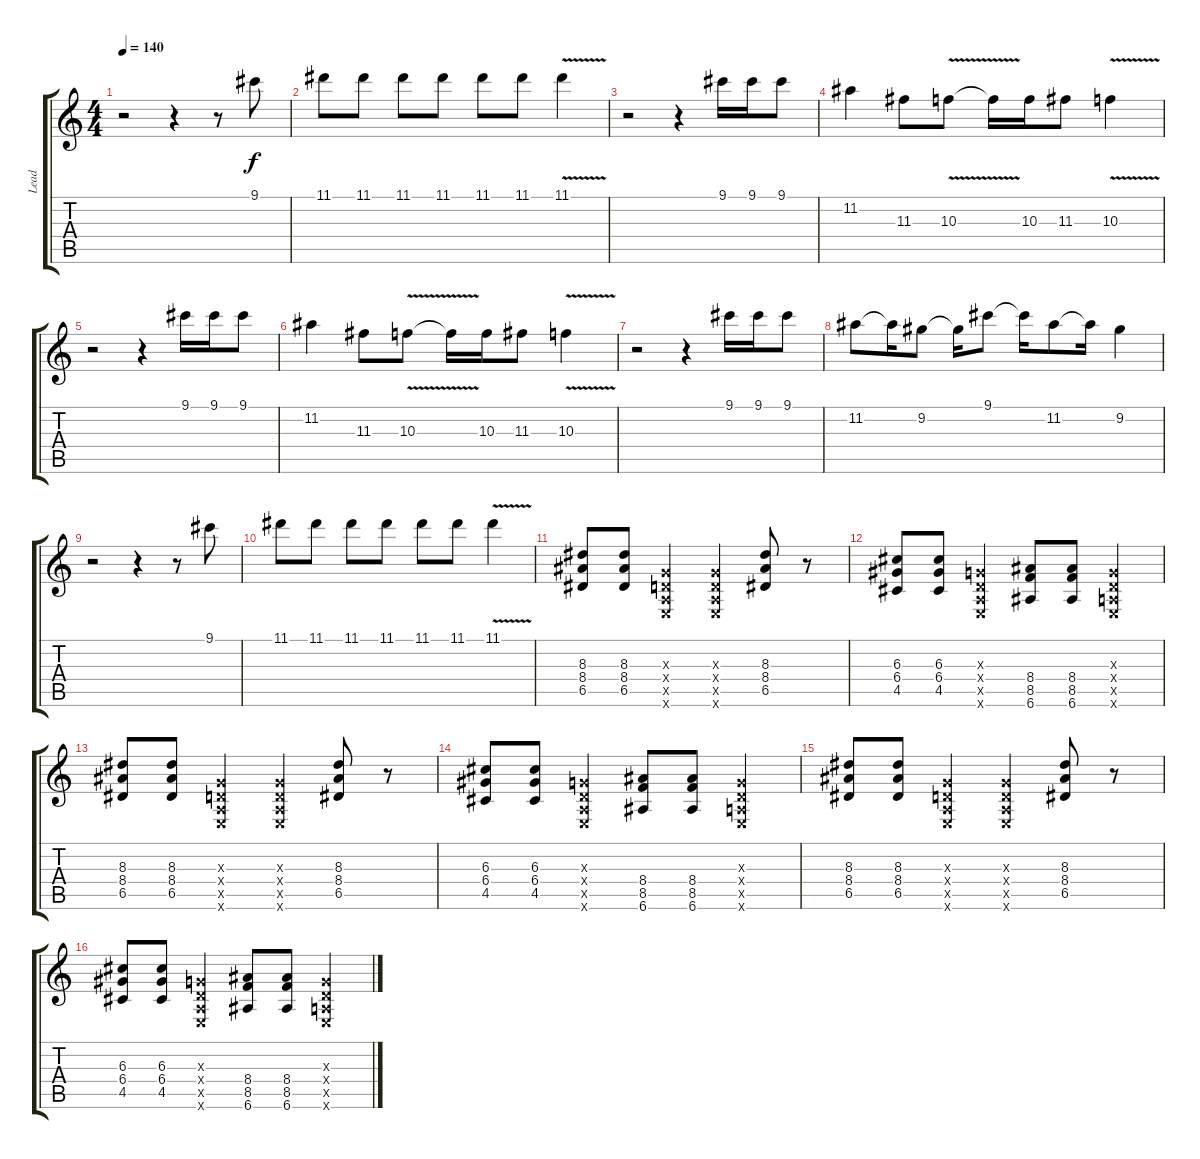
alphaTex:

\track ("Lead" "Lead") {instrument distortionguitar}
\staff {score tabs}
\tuning (E4 B3 G3 D3 A2 E2) {hide}
\ts (4 4)
\tempo 140
\clef g2
\ks c
r.2{dy f} r.4 r.8 9.1.8 |
11.1.8 11.1.8 11.1.8 11.1.8 11.1.8 11.1.8 11.1{v}.4 |
r.2 r.4 9.1.16 9.1.16 9.1.8 |
11.2.4 11.3.8 10.3{v}.8 10.3{t}.16 10.3.16 11.3.8 10.3{v}.4 |
r.2 r.4 9.1.16 9.1.16 9.1.8 |
11.2.4 11.3.8 10.3{v}.8 10.3{t}.16 10.3.16 11.3.8 10.3{v}.4 |
r.2 r.4 9.1.16 9.1.16 9.1.8 |
11.2.8 11.2{t}.16 9.2.8 9.2{t}.16 9.1.8 9.1{t}.16 11.2.8 11.2{t}.16 9.2.4 |
r.2 r.4 r.8 9.1.8 |
11.1.8 11.1.8 11.1.8 11.1.8 11.1.8 11.1.8 11.1{v}.4 |
(8.3 8.4 6.5).8 (8.3 8.4 6.5).8 (0.3{x} 0.4{x} 0.5{x} 0.6{x}).4 (0.3{x} 0.4{x} 0.5{x} 0.6{x}).4 (8.3 8.4 6.5).8 r.8 |
(6.3 6.4 4.5).8 (6.3 6.4 4.5).8 (0.3{x} 0.4{x} 0.5{x} 0.6{x}).4 (8.4 8.5 6.6).8 (8.4 8.5 6.6).8 (0.3{x} 0.4{x} 0.5{x} 0.6{x}).4 |
(8.3 8.4 6.5).8 (8.3 8.4 6.5).8 (0.3{x} 0.4{x} 0.5{x} 0.6{x}).4 (0.3{x} 0.4{x} 0.5{x} 0.6{x}).4 (8.3 8.4 6.5).8 r.8 |
(6.3 6.4 4.5).8 (6.3 6.4 4.5).8 (0.3{x} 0.4{x} 0.5{x} 0.6{x}).4 (8.4 8.5 6.6).8 (8.4 8.5 6.6).8 (0.3{x} 0.4{x} 0.5{x} 0.6{x}).4 |
(8.3 8.4 6.5).8 (8.3 8.4 6.5).8 (0.3{x} 0.4{x} 0.5{x} 0.6{x}).4 (0.3{x} 0.4{x} 0.5{x} 0.6{x}).4 (8.3 8.4 6.5).8 r.8 |
(6.3 6.4 4.5).8 (6.3 6.4 4.5).8 (0.3{x} 0.4{x} 0.5{x} 0.6{x}).4 (8.4 8.5 6.6).8 (8.4 8.5 6.6).8 (0.3{x} 0.4{x} 0.5{x} 0.6{x}).4
